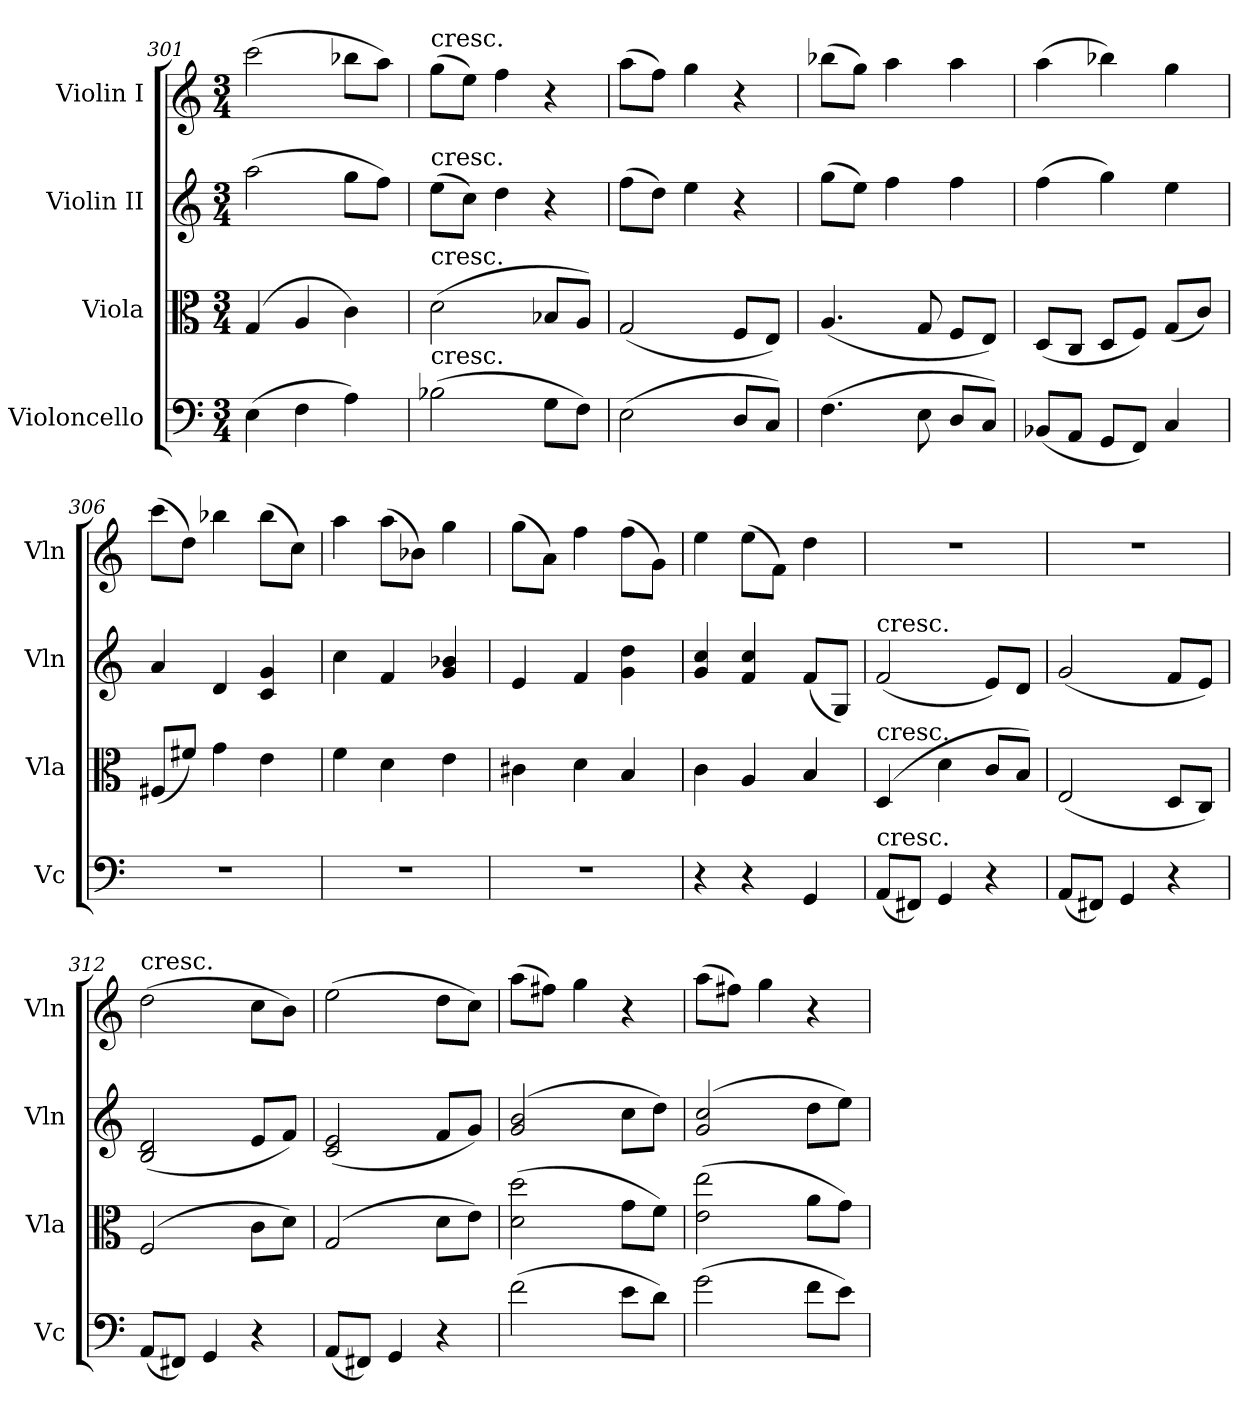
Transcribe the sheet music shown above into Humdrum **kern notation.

**kern	**kern	**kern	**kern
*part4	*part3	*part2	*part1
*staff4	*staff3	*staff2	*staff1
*I"Violoncello	*I"Viola	*I"Violin II	*I"Violin I
*I'Vc	*I'Vla	*I'Vln	*I'Vln
*clefF4	*clefC3	*clefG2	*clefG2
*k[]	*k[]	*k[]	*k[]
*C:	*C:	*C:	*C:
*M3/4	*M3/4	*M3/4	*M3/4
=301	=301	=301	=301
(4E	(4G	(2aa	(2ccc
4F	4A	.	.
4A)	4c)	8gg\L	8bb-X\L
.	.	8ff\J)	8aa\J)
=302	=302	=302	=302
!	!	!	!LO:TX:a:t=cresc.
!	!	!LO:TX:a:t=cresc.	!
!	!LO:TX:a:t=cresc.	!	!
!LO:TX:a:t=cresc.	!	!	!
(2B-X	(2d	(8ee\L	(8gg\L
.	.	8cc\J)	8ee\J)
.	.	4dd	4ff
8G\L	8B-X/L	4r	4r
8F\J)	8A/J)	.	.
=303	=303	=303	=303
(2E	(2G	(8ff\L	(8aa\L
.	.	8dd\J)	8ff\J)
.	.	4ee	4gg
8D/L	8F/L	4r	4r
8C/J)	8E/J)	.	.
=304	=304	=304	=304
(4.F	(4.A	(8gg\L	(8bb-X\L
.	.	8ee\J)	8gg\J)
.	.	4ff	4aa
8E	8G	.	.
8D/L	8F/L	4ff	4aa
8C/J)	8E/J)	.	.
=305	=305	=305	=305
(8BB-X/L	(8D/L	(4ff	(4aa
8AA/J	8C/J	.	.
8GG/L	8D/L	4gg)	4bb-X)
8FF/J)	8F/J)	.	.
4C	(8G/L	4ee	4gg
.	8c/J)	.	.
=306	=306	=306	=306
2.r	(8F#X/L	4a	(8ccc\L
.	8f#X/J)	.	8dd\J)
.	4g	4d	4bb-X
.	4e	4c 4g	(8bb-\L
.	.	.	8cc\J)
=307	=307	=307	=307
2.r	4f	4cc	4aa
.	4d	4f	(8aa\L
.	.	.	8b-X\J)
.	4e	4g 4b-X	4gg
=308	=308	=308	=308
2.r	4c#X	4e	(8gg\L
.	.	.	8a\J)
.	4d	4f	4ff
.	4B	4g 4dd	(8ff\L
.	.	.	8g\J)
=309	=309	=309	=309
4r	4c	4g 4cc	4ee
4r	4A	4f 4cc	(8ee\L
.	.	.	8f\J)
4GG	4B	(8f/L	4dd
.	.	8G/J)	.
=310	=310	=310	=310
!	!	!LO:TX:a:t=cresc.	!
!	!LO:TX:a:t=cresc.	!	!
!LO:TX:a:t=cresc.	!	!	!
(8AA/L	(4D	(2f	2.r
8FF#X/J)	.	.	.
4GG	4d	.	.
4r	8c/L	8e/L)	.
.	8B/J)	8d/J	.
=311	=311	=311	=311
(8AA/L	(2E	(2g	2.r
8FF#X/J)	.	.	.
4GG	.	.	.
4r	8D/L	8f/L	.
.	8C/J)	8e/J)	.
=312	=312	=312	=312
!	!	!	!LO:TX:a:t=cresc.
(8AA/L	(2F	(2B 2d	(2dd
8FF#X/J)	.	.	.
4GG	.	.	.
4r	8c\L	8e/L	8cc\L
.	8d\J)	8f/J)	8b\J)
=313	=313	=313	=313
(8AA/L	(2G	(2c 2e	(2ee
8FF#X/J)	.	.	.
4GG	.	.	.
4r	8d\L	8f/L	8dd\L
.	8e\J)	8g/J)	8cc\J)
=314	=314	=314	=314
(2f	(2d 2dd	(2g 2b	(8aa\L
.	.	.	8ff#X\J)
.	.	.	4gg
8e\L	8g\L	8cc\L	4r
8d\J)	8f\J)	8dd\J)	.
=315	=315	=315	=315
(2g	(2e 2ee	(2g 2cc	(8aa\L
.	.	.	8ff#X\J)
.	.	.	4gg
8f\L	8a\L	8dd\L	4r
8e\J)	8g\J)	8ee\J)	.
=	=	=	=
*-	*-	*-	*-
